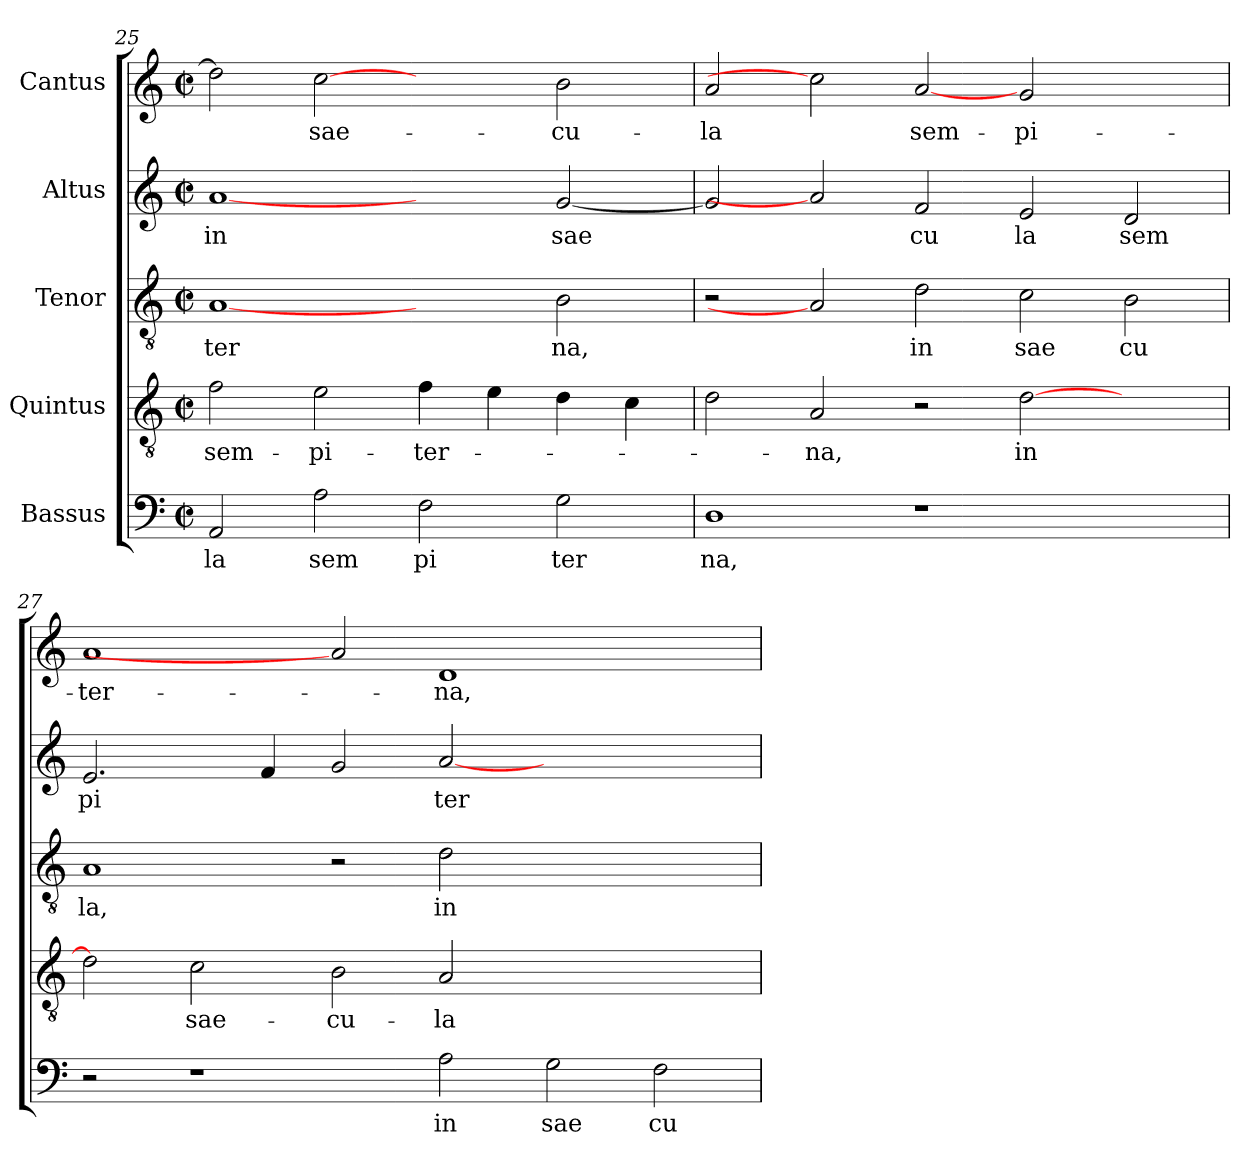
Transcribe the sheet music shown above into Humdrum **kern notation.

**kern	**text	**kern	**text	**kern	**text	**kern	**text	**kern	**text
*part5	*part5	*part4	*part4	*part3	*part3	*part2	*part2	*part1	*part1
*staff5	*staff5	*staff4	*staff4	*staff3	*staff3	*staff2	*staff2	*staff1	*staff1
*I"Bassus	*	*I"Quintus	*	*I"Tenor	*	*I"Altus	*	*I"Cantus	*
!!LO:LB:g=z
*clefF4	*	*clefGv2	*	*clefGv2	*	*clefG2	*	*clefG2	*
*M2/2	*	*M2/2	*	*M2/2	*	*M2/2	*	*M2/2	*
*met(c|)	*	*met(c|)	*	*met(c|)	*	*met(c|)	*	*met(c|)	*
=25	=25	=25	=25	=25	=25	=25	=25	=25	=25
!	!LO:LY:b:cj	!	!LO:LY:b:cj	!	!LO:LY:b:cj	!	!LO:LY:b:cj	!	!
2AA/	-la	2f\	sem-	[1A	-ter	[1a	in	2dd\]	.
!	!LO:LY:b:cj	!	!LO:LY:b:cj	!	!	!	!	!	!LO:LY:b:cj
2A\	sem	2e\	-pi-	.	.	.	.	[2cc	sae-
!	!LO:LY:b:cj	!	!LO:LY:b	!	!	!	!	!	!
2F\	pi	4f\	-ter-	2ryy	.	2ryy	.	2ryy	.
.	.	4e\	.	.	.	.	.	.	.
!	!LO:LY:b:cj	!	!	!	!LO:LY:b:cj	!	!LO:LY:b	!	!LO:LY:b:cj
2G\	ter	4d\	.	2B\	na,	[<2g/	sae	2b\	-cu-
.	.	4c\	.	.	.	.	.	.	.
=26	=26	=26	=26	=26	=26	=26	=26	=26	=26
!	!LO:LY:b:cj	!	!	!	!	!	!	!	!LO:LY:b:cj
1D	na,	2d\	.	2r	.	2g/]	.	2a/	-la
!	!	!	!LO:LY:b:cj	!	!	!	!	!	!
.	.	2A/	-na,	2A]	.	2a]	.	2cc]	.
!	!	!	!	!	!LO:LY:b:cj	!	!LO:LY:b:cj	!	!LO:LY:b:cj
1r	.	2r	.	2d\	in	2f/	cu	[2a	sem-
!	!	!	!LO:LY:b:cj	!	!LO:LY:b:cj	!	!LO:LY:b:cj	!	!LO:LY:b:cj
.	.	[>2d\	in	2c\	sae	2e/	la	2g/	-pi-
!	!	!	!	!	!LO:LY:b:cj	!	!LO:LY:b:cj	!	!
2ryy	.	2ryy	.	2B\	cu	2d/	sem	2ryy	.
=27	=27	=27	=27	=27	=27	=27	=27	=27	=27
!	!	!	!	!	!LO:LY:b:cj	!	!LO:LY:b:cj	!	!LO:LY:b:cj
2r	.	2d\]	.	1A	la,	2.e/	pi	1a	-ter-
!	!	!	!LO:LY:b:cj	!	!	!	!	!	!
1r	.	2c\	sae-	.	.	.	.	.	.
.	.	.	.	.	.	4f/	.	.	.
!	!	!	!LO:LY:b:cj	!	!	!	!	!	!
.	.	2B\	-cu-	2r	.	2g/	.	2a]	.
!	!LO:LY:b:cj	!	!LO:LY:b:cj	!	!LO:LY:b:cj	!	!LO:LY:b	!	!LO:LY:b:cj
2A\	in	2A/	-la	2d\	in	[<2a/	ter	1d	-na,
!	!LO:LY:b:cj	!	!	!	!	!	!	!	!
2G\	sae	1ryy	.	1ryy	.	1ryy	.	.	.
!	!LO:LY:b:cj	!	!	!	!	!	!	!	!
2F\	cu	.	.	.	.	.	.	2ryy	.
=	=	=	=	=	=	=	=	=	=
*-	*-	*-	*-	*-	*-	*-	*-	*-	*-
